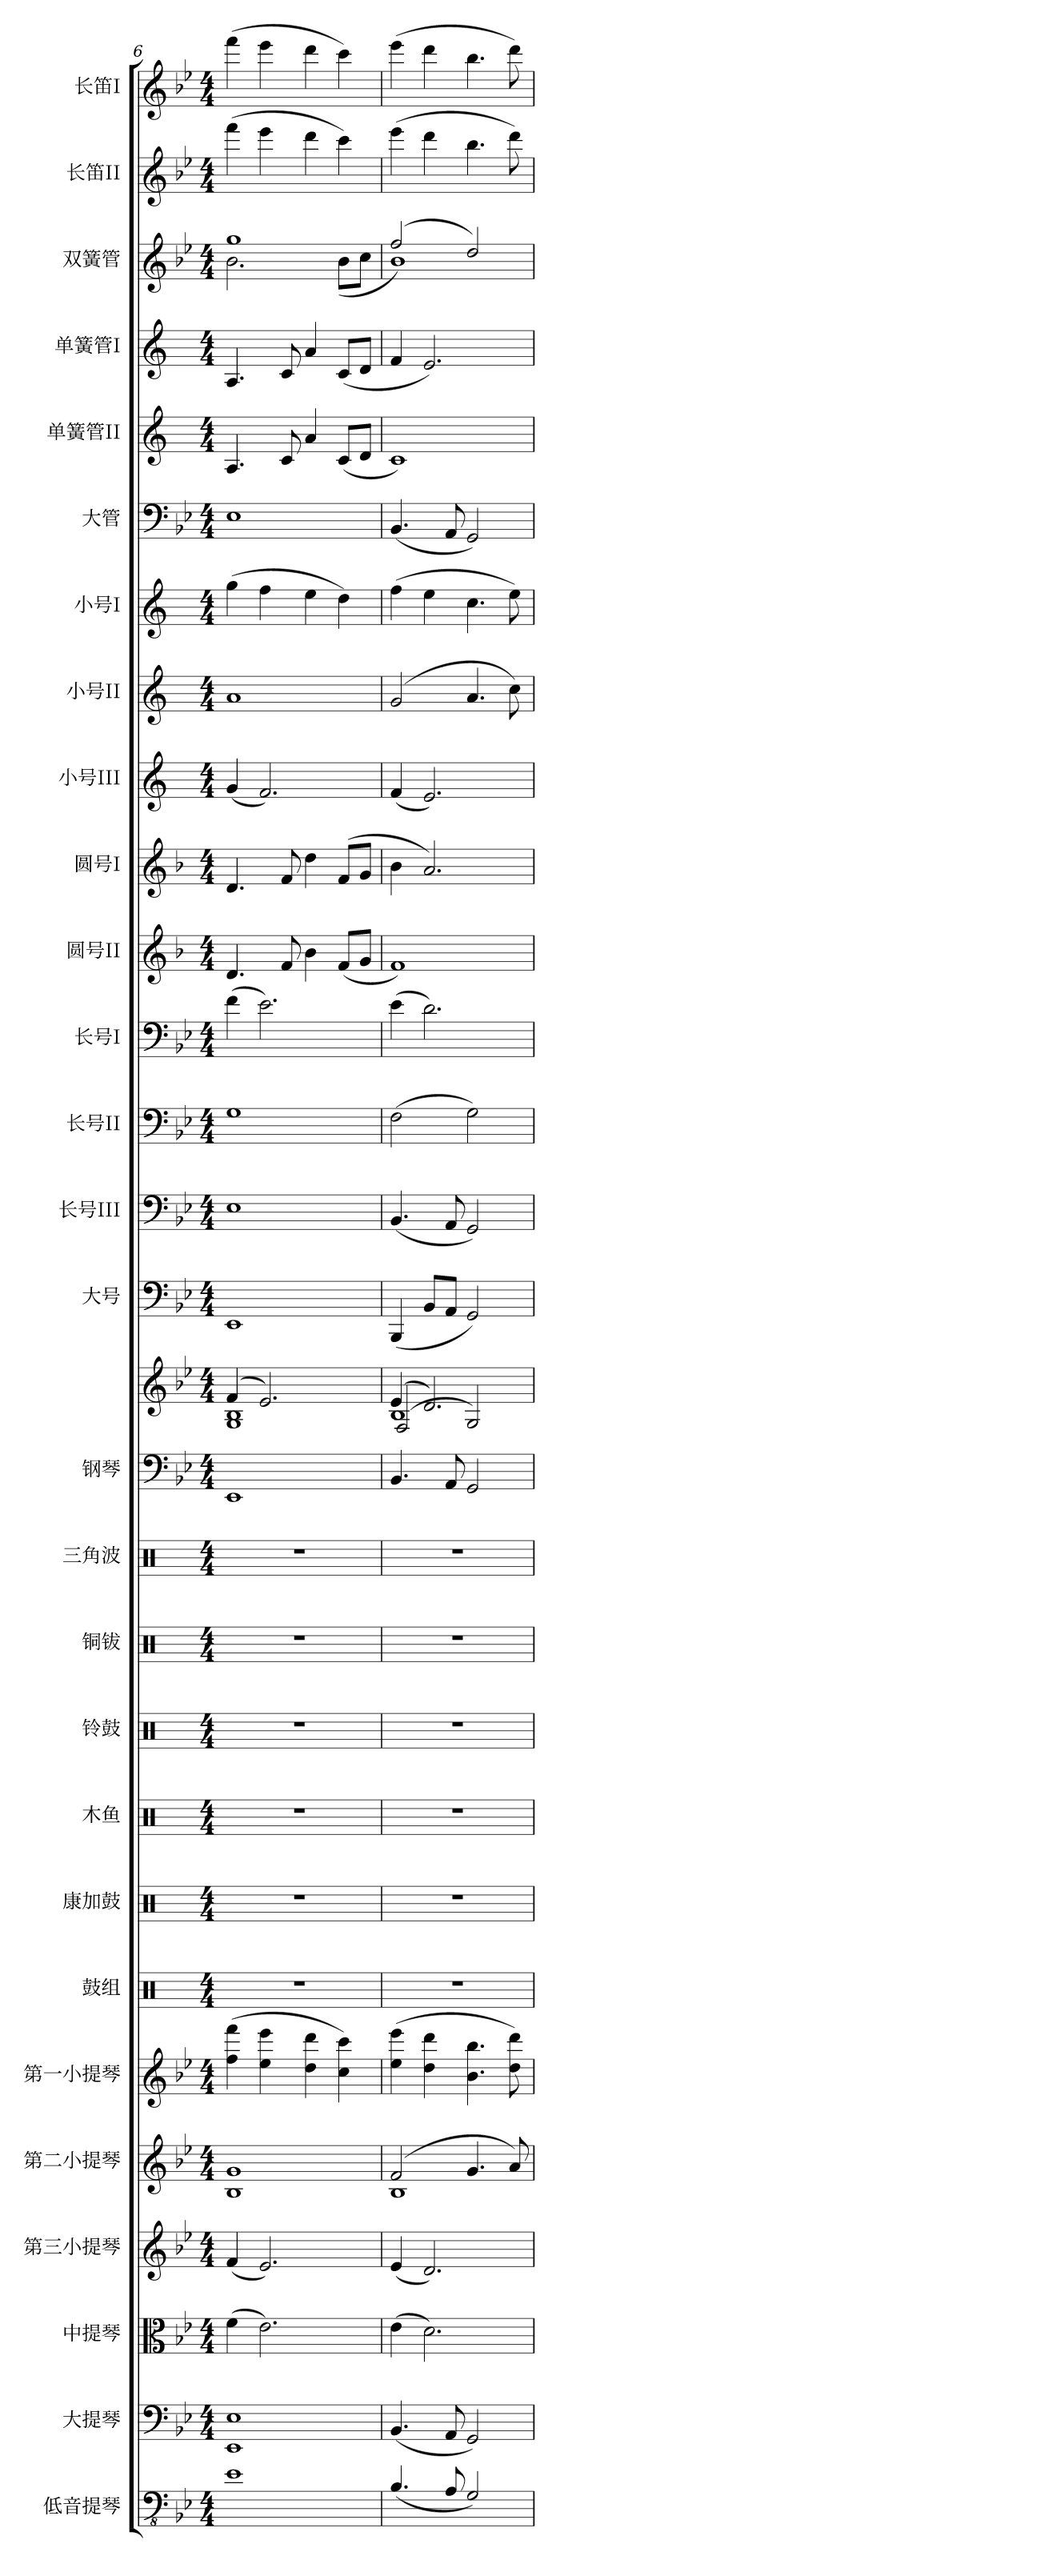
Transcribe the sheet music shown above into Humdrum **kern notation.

**kern	**kern	**kern	**kern	**kern	**kern	**kern	**kern	**kern	**kern	**kern	**kern	**kern	**kern	**kern	**kern	**kern	**kern	**kern	**kern	**kern	**kern	**kern	**kern	**kern	**kern	**kern	**kern	**kern
*part28	*part27	*part26	*part25	*part24	*part23	*part22	*part21	*part20	*part19	*part18	*part17	*part16	*part16	*part15	*part14	*part13	*part12	*part11	*part10	*part9	*part8	*part7	*part6	*part5	*part4	*part3	*part2	*part1
*staff29	*staff28	*staff27	*staff26	*staff25	*staff24	*staff23	*staff22	*staff21	*staff20	*staff19	*staff18	*staff17	*staff16	*staff15	*staff14	*staff13	*staff12	*staff11	*staff10	*staff9	*staff8	*staff7	*staff6	*staff5	*staff4	*staff3	*staff2	*staff1
*I"低音提琴	*I"大提琴	*I"中提琴	*I"第三小提琴	*I"第二小提琴	*I"第一小提琴	*I"鼓组	*I"康加鼓	*I"木鱼	*I"铃鼓	*I"铜钹	*I"三角波	*I"钢琴	*	*I"大号	*I"长号III	*I"长号II	*I"长号I	*I"圆号II	*I"圆号I	*I"小号III	*I"小号II	*I"小号I	*I"大管	*I"单簧管II	*I"单簧管I	*I"双簧管	*I"长笛II	*I"长笛I
*clefFv4	*clefF4	*clefC3	*clefG2	*clefG2	*clefG2	*clefX	*clefX	*clefX	*clefX	*clefX	*clefX	*clefF4	*clefG2	*clefF4	*clefF4	*clefF4	*clefF4	*clefG2	*clefG2	*clefG2	*clefG2	*clefG2	*clefF4	*clefG2	*clefG2	*clefG2	*clefG2	*clefG2
*ITrd7c12	*	*	*	*	*	*	*	*	*	*	*	*	*	*	*	*	*	*ITrd4c7	*ITrd4c7	*ITrd1c2	*ITrd1c2	*ITrd1c2	*	*ITrd1c2	*ITrd1c2	*	*	*
*k[b-e-]	*k[b-e-]	*k[b-e-]	*k[b-e-]	*k[b-e-]	*k[b-e-]	*k[]	*k[]	*k[]	*k[]	*k[]	*k[]	*k[b-e-]	*k[b-e-]	*k[b-e-]	*k[b-e-]	*k[b-e-]	*k[b-e-]	*k[b-e-]	*k[b-e-]	*k[b-e-]	*k[b-e-]	*k[b-e-]	*k[b-e-]	*k[b-e-]	*k[b-e-]	*k[b-e-]	*k[b-e-]	*k[b-e-]
*M4/4	*M4/4	*M4/4	*M4/4	*M4/4	*M4/4	*M4/4	*M4/4	*M4/4	*M4/4	*M4/4	*M4/4	*M4/4	*M4/4	*M4/4	*M4/4	*M4/4	*M4/4	*M4/4	*M4/4	*M4/4	*M4/4	*M4/4	*M4/4	*M4/4	*M4/4	*M4/4	*M4/4	*M4/4
=6	=6	=6	=6	=6	=6	=6	=6	=6	=6	=6	=6	=6	=6	=6	=6	=6	=6	=6	=6	=6	=6	=6	=6	=6	=6	=6	=6	=6
*	*	*	*	*	*	*	*	*	*	*	*	*	*^	*	*	*	*	*	*	*	*	*	*	*	*	*^	*	*
1EE-	1EE- 1E-	(4f\	(4f/	1B- 1g	(4ff\ 4fff\	1r	1r	1r	1r	1r	1r	1EE-	(4f/	1G 1B-	1EE-	1E-	1G	(4f\	4.G/	4.G/	(4f/	1g	(4ff\	1E-	4.G/	4.G/	1gg	2.b-\	(4fff\	(4fff\
.	.	2.e-\)	2.e-/)	.	4ee-\ 4eee-\	.	.	.	.	.	.	.	2.e-/)	.	.	.	.	2.e-\)	.	.	2.e-/)	.	4ee-\	.	.	.	.	.	4eee-\	4eee-\
.	.	.	.	.	.	.	.	.	.	.	.	.	.	.	.	.	.	.	8B-/	8B-/	.	.	.	.	8B-/	8B-/	.	.	.	.
.	.	.	.	.	4dd\ 4ddd\	.	.	.	.	.	.	.	.	.	.	.	.	.	4e-\	4g\	.	.	4dd\	.	4g/	4g/	.	.	4ddd\	4ddd\
.	.	.	.	.	4cc\ 4ccc\)	.	.	.	.	.	.	.	.	.	.	.	.	.	(8B-/L	(8B-/L	.	.	4cc\)	.	(8B-/L	(8B-/L	.	(8b-\L	4ccc\)	4ccc\)
.	.	.	.	.	.	.	.	.	.	.	.	.	.	.	.	.	.	.	8c/J	8c/J	.	.	.	.	8c/J	8c/J	.	8cc\J	.	.
=7	=7	=7	=7	=7	=7	=7	=7	=7	=7	=7	=7	=7	=7	=7	=7	=7	=7	=7	=7	=7	=7	=7	=7	=7	=7	=7	=7	=7	=7	=7
*	*	*	*	*^	*	*	*	*	*	*	*	*	*	*^	*	*	*	*	*	*	*	*	*	*	*	*	*	*	*	*
(4.BBB-/	(4.BB-/	(4e-\	(4e-/	(2f/	1B-	(4ee-\ 4eee-\	1r	1r	1r	1r	1r	1r	4.BB-/	(4e-/	1B-	(2F/	(4BBB-/	(4.BB-/	(2F\	(4e-\	1B-)	4e-\	(4e-/	(2f/	(4ee-\	(4.BB-/	1B-)	4e-/	(2ff/	1b-)	(4eee-\	(4eee-\
.	.	2.d\)	2.d/)	.	.	4dd\ 4ddd\	.	.	.	.	.	.	.	2.d/)	.	.	8BB-/L	.	.	2.d\)	.	2.d/)	2.d/)	.	4dd\	.	.	2.d/)	.	.	4ddd\	4ddd\
8AAA/	8AA/	.	.	.	.	.	.	.	.	.	.	.	8AA/	.	.	.	8AA/J	8AA/	.	.	.	.	.	.	.	8AA/	.	.	.	.	.	.
2GGG/)	2GG/)	.	.	4.g/	.	4.b-\ 4.bb-\	.	.	.	.	.	.	2GG/	.	.	2G/)	2GG/)	2GG/)	2G\)	.	.	.	.	4.g/	4.b-\	2GG/)	.	.	2dd/)	.	4.bb-\	4.bb-\
.	.	.	.	8a/)	.	8dd\ 8ddd\)	.	.	.	.	.	.	.	.	.	.	.	.	.	.	.	.	.	8b-\)	8dd\)	.	.	.	.	.	8ddd\)	8ddd\)
*	*	*	*	*v	*v	*	*	*	*	*	*	*	*	*v	*v	*v	*	*	*	*	*	*	*	*	*	*	*	*	*v	*v	*	*
=	=	=	=	=	=	=	=	=	=	=	=	=	=	=	=	=	=	=	=	=	=	=	=	=	=	=	=	=
*-	*-	*-	*-	*-	*-	*-	*-	*-	*-	*-	*-	*-	*-	*-	*-	*-	*-	*-	*-	*-	*-	*-	*-	*-	*-	*-	*-	*-
